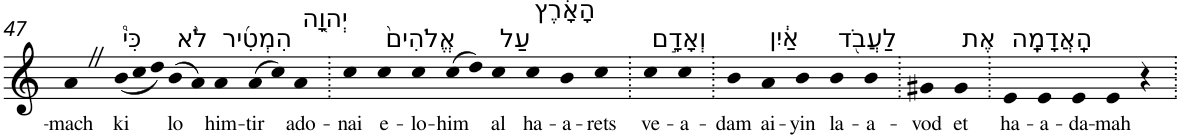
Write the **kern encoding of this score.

**kern	**text
*part1	*part1
*staff1	*staff1
*I"Piano	*
*I'Pno	*
!!LO:PB:g=z
*clefG2	*
*k[]	*
=47	=47
!	!LO:LY:b
4aZ	-mach
!LO:TX:a:t=כִּי֩	!
!	!LO:LY:b
(<12b	ki
12cc	.
12dd)	.
!LO:TX:a:t=לֹ֨א	!
!	!LO:LY:b
(>8b	lo
8a)	.
!LO:TX:a:t=הִמְטִ֜יר	!
!	!LO:LY:b
4a	him-
!	!LO:LY:b
(>8a	-tir
8cc)	.
!LO:TX:a:t=יְהוָ֤ה	!
!	!LO:LY:b
4a	ado-
=48.	=48.
!	!LO:LY:b
4cc	-nai
!LO:TX:a:t=אֱלֹהִים֙	!
!	!LO:LY:b
4cc	e-
!	!LO:LY:b
4cc	-lo-
!	!LO:LY:b
(>8cc	-him
8dd)	.
!LO:TX:a:t=עַל	!
!	!LO:LY:b
4cc	al
!LO:TX:a:t=הָאָ֔רֶץ	!
!	!LO:LY:b
4cc	ha-
!	!LO:LY:b
4b	-a-
!	!LO:LY:b
4cc	-rets
=49.	=49.
!LO:TX:a:t=וְאָדָ֣ם	!
!	!LO:LY:b
4cc	ve-
!	!LO:LY:b
4cc	-a-
=50.	=50.
!	!LO:LY:b
4b	-dam
!LO:TX:a:t=אַ֔יִן	!
!	!LO:LY:b
4a	ai-
!	!LO:LY:b
4b	-yin
!LO:TX:a:t=לַעֲבֹ֖ד	!
!	!LO:LY:b
4b	la-
!	!LO:LY:b
4b	-a-
=51.	=51.
!	!LO:LY:b
4g#X	-vod
!LO:TX:a:t=אֶת	!
!	!LO:LY:b
4g#	et
=52.	=52.
!LO:TX:a:t=הָֽאֲדָמָֽה	!
!	!LO:LY:b
4e	ha-
!	!LO:LY:b
4e	-a-
!	!LO:LY:b
4e	-da-
!	!LO:LY:b
4e	-mah
4r	.
=.	=.
*-	*-
